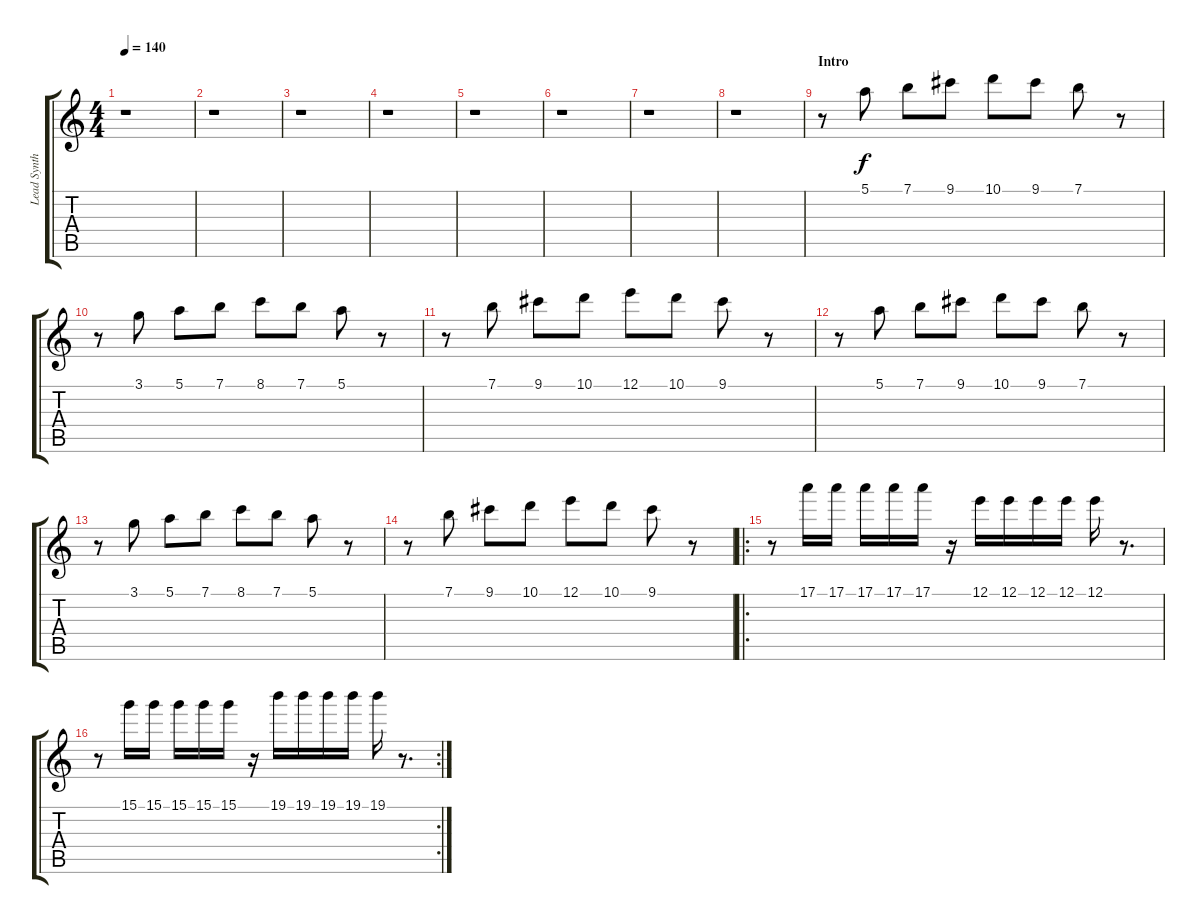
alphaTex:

\track ("Lead Synth" "Lead Synth") {instrument overdrivenguitar}
\staff {score tabs}
\tuning (E4 B3 G3 D3 A2 E2) {hide}
\ts (4 4)
\tempo 140
\clef g2
\ks c
r.1{dy f instrument overdrivenguitar} |
r.1 |
r.1 |
r.1 |
r.1 |
r.1 |
r.1 |
r.1 |
\section ("" "Intro")
r.8 5.1.8 7.1.8 9.1.8 10.1.8 9.1.8 7.1.8 r.8 |
r.8 3.1.8 5.1.8 7.1.8 8.1.8 7.1.8 5.1.8 r.8 |
r.8 7.1.8 9.1.8 10.1.8 12.1.8 10.1.8 9.1.8 r.8 |
r.8 5.1.8 7.1.8 9.1.8 10.1.8 9.1.8 7.1.8 r.8 |
r.8 3.1.8 5.1.8 7.1.8 8.1.8 7.1.8 5.1.8 r.8 |
r.8 7.1.8 9.1.8 10.1.8 12.1.8 10.1.8 9.1.8 r.8 |
\ro
r.8 17.1.16 17.1.16 17.1.16 17.1.16 17.1.16 r.16 12.1.16 12.1.16 12.1.16 12.1.16 12.1.16 r.8{d} |
\rc 2
r.8 15.1.16 15.1.16 15.1.16 15.1.16 15.1.16 r.16 19.1.16 19.1.16 19.1.16 19.1.16 19.1.16 r.8{d}
